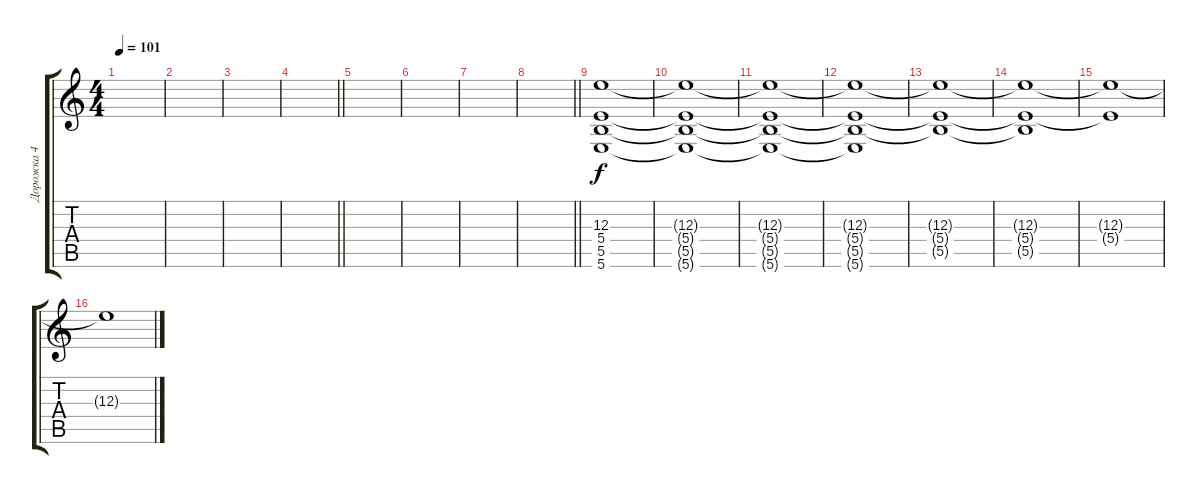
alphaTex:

\track ("Дорожка 4" "Дорожка 4") {instrument distortionguitar}
\staff {score tabs}
\tuning (Db4 Ab3 E3 B2 Gb2 B1) {hide}
\ts (4 4)
\tempo 101
\clef g2
\ks c
|
|
|
\barLineRight lightlight
|
|
|
|
\barLineRight lightlight
|
(12.3 5.4 5.5 5.6).1{volume 16 balance 8} |
(12.3{t} 5.4{t} 5.5{t} 5.6{t}).1 |
(12.3{t} 5.4{t} 5.5{t} 5.6{t}).1 |
(12.3{t} 5.4{t} 5.5{t} 5.6{t}).1 |
(12.3{t} 5.4{t} 5.5{t}).1 |
(12.3{t} 5.4{t} 5.5{t}).1 |
(12.3{t} 5.4{t}).1 |
12.3{t}.1
